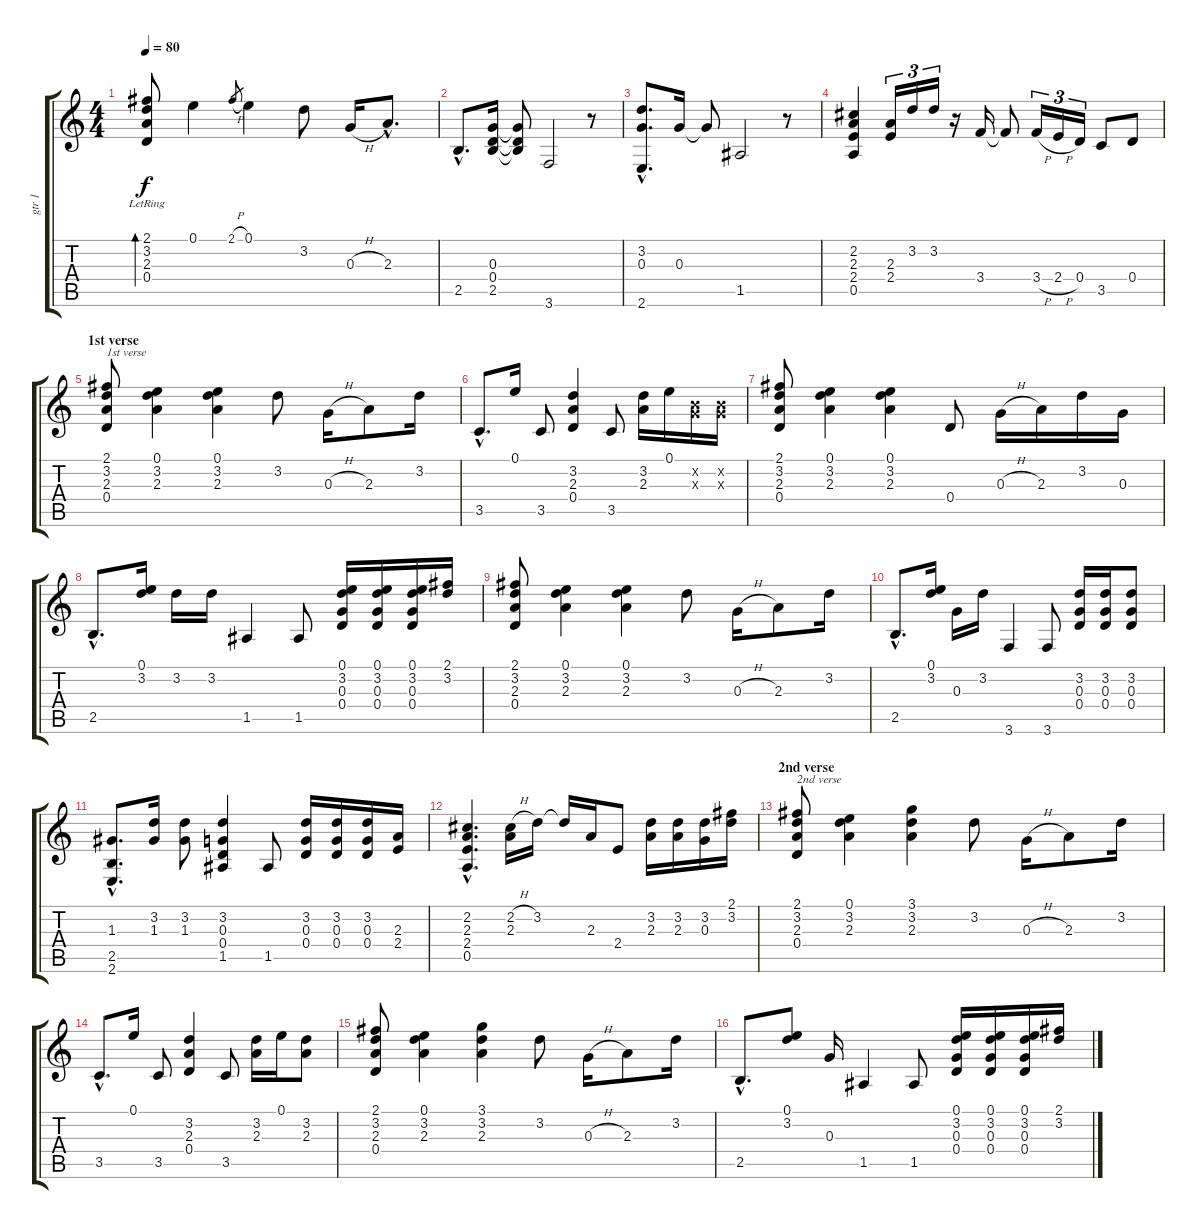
\track ("gtr 1" "gtr 1") {instrument acousticguitarnylon}
\staff {score tabs}
\tuning (E4 B3 G3 D3 A2 D2) {hide}
\ts (4 4)
\tempo 80
\clef g2
\ks c
(2.1 3.2{lr} 2.3{lr} 0.4{lr}).8{bd 480 dy f balance 0 instrument acousticguitarnylon} 0.1.4 2.1{h}.8{gr} 0.1.4 3.2.8 0.3{h}.16 2.3{hac}.8{d} |
2.5{hac}.8{d} (0.3 0.4 2.5).16 (0.3{t} 0.4{t} 2.5{t}).8 3.6.2 r.8 |
(3.2{hac} 0.3{hac} 2.6{hac}).8{d} 0.3.16 0.3{t}.8 1.5.2 r.8 |
(2.2 2.3 2.4 0.5).4 (2.3 2.4).16{tu (3 2)} 3.2.16{tu (3 2)} 3.2.16{tu (3 2)} r.16 3.4.16 3.4{t}.8 3.4{h}.16{tu (3 2)} 2.4{h}.16{tu (3 2)} 0.4.16{tu (3 2)} 3.5.8 0.4.8 |
\section ("" "1st verse")
(2.1 3.2 2.3 0.4).8{txt "1st verse" balance 8} (0.1 3.2 2.3).4 (0.1 3.2 2.3).4 3.2.8 0.3{h}.16 2.3.8 3.2.16 |
3.5{hac}.8{d} 0.1.16 3.5.8 (3.2 2.3 0.4).4 3.5.8 (3.2 2.3).16 0.1.16 (0.2{x} 0.3{x}).16 (0.2{x} 0.3{x}).16 |
(2.1 3.2 2.3 0.4).8 (0.1 3.2 2.3).4 (0.1 3.2 2.3).4 0.4.8 0.3{h}.16 2.3.16 3.2.16 0.3.16 |
2.5{hac}.8{d} (0.1 3.2).16 3.2.16 3.2.16 1.5.4 1.5.8 (0.1 3.2 0.3 0.4).16 (0.1 3.2 0.3 0.4).16 (0.1 3.2 0.3 0.4).16 (2.1 3.2).16 |
(2.1 3.2 2.3 0.4).8 (0.1 3.2 2.3).4 (0.1 3.2 2.3).4 3.2.8 0.3{h}.16 2.3.8 3.2.16 |
2.5{hac}.8{d} (0.1 3.2).16 0.3.16 3.2.16 3.6.4 3.6.8 (3.2 0.3 0.4).16 (3.2 0.3 0.4).16 (3.2 0.3 0.4).8 |
(1.3{hac} 2.5{hac} 2.6{hac}).8{d} (3.2 1.3).16 (3.2 1.3).8 (3.2 0.3 0.4 1.5).4 1.5.8 (3.2 0.3 0.4).16 (3.2 0.3 0.4).16 (3.2 0.3 0.4).16 (2.3 2.4).16 |
(2.2{hac} 2.3{hac} 2.4{hac} 0.5{hac}).4{d} (2.2{h} 2.3).16 3.2.16 3.2{t}.16 2.3.16 2.4.8 (3.2 2.3).16 (3.2 2.3).16 (3.2 0.3).16 (2.1 3.2).16 |
\section ("" "2nd verse")
(2.1 3.2 2.3 0.4).8{txt "2nd verse"} (0.1 3.2 2.3).4 (3.1 3.2 2.3).4 3.2.8 0.3{h}.16 2.3.8 3.2.16 |
3.5{hac}.8{d} 0.1.16 3.5.8 (3.2 2.3 0.4).4 3.5.8 (3.2 2.3).16 0.1.16 (3.2 2.3).8 |
(2.1 3.2 2.3 0.4).8 (0.1 3.2 2.3).4 (3.1 3.2 2.3).4 3.2.8 0.3{h}.16 2.3.8 3.2.16 |
2.5{hac}.8{d} (0.1 3.2).8 0.3.16 1.5.4 1.5.8 (0.1 3.2 0.3 0.4).16 (0.1 3.2 0.3 0.4).16 (0.1 3.2 0.3 0.4).16 (2.1 3.2).16
